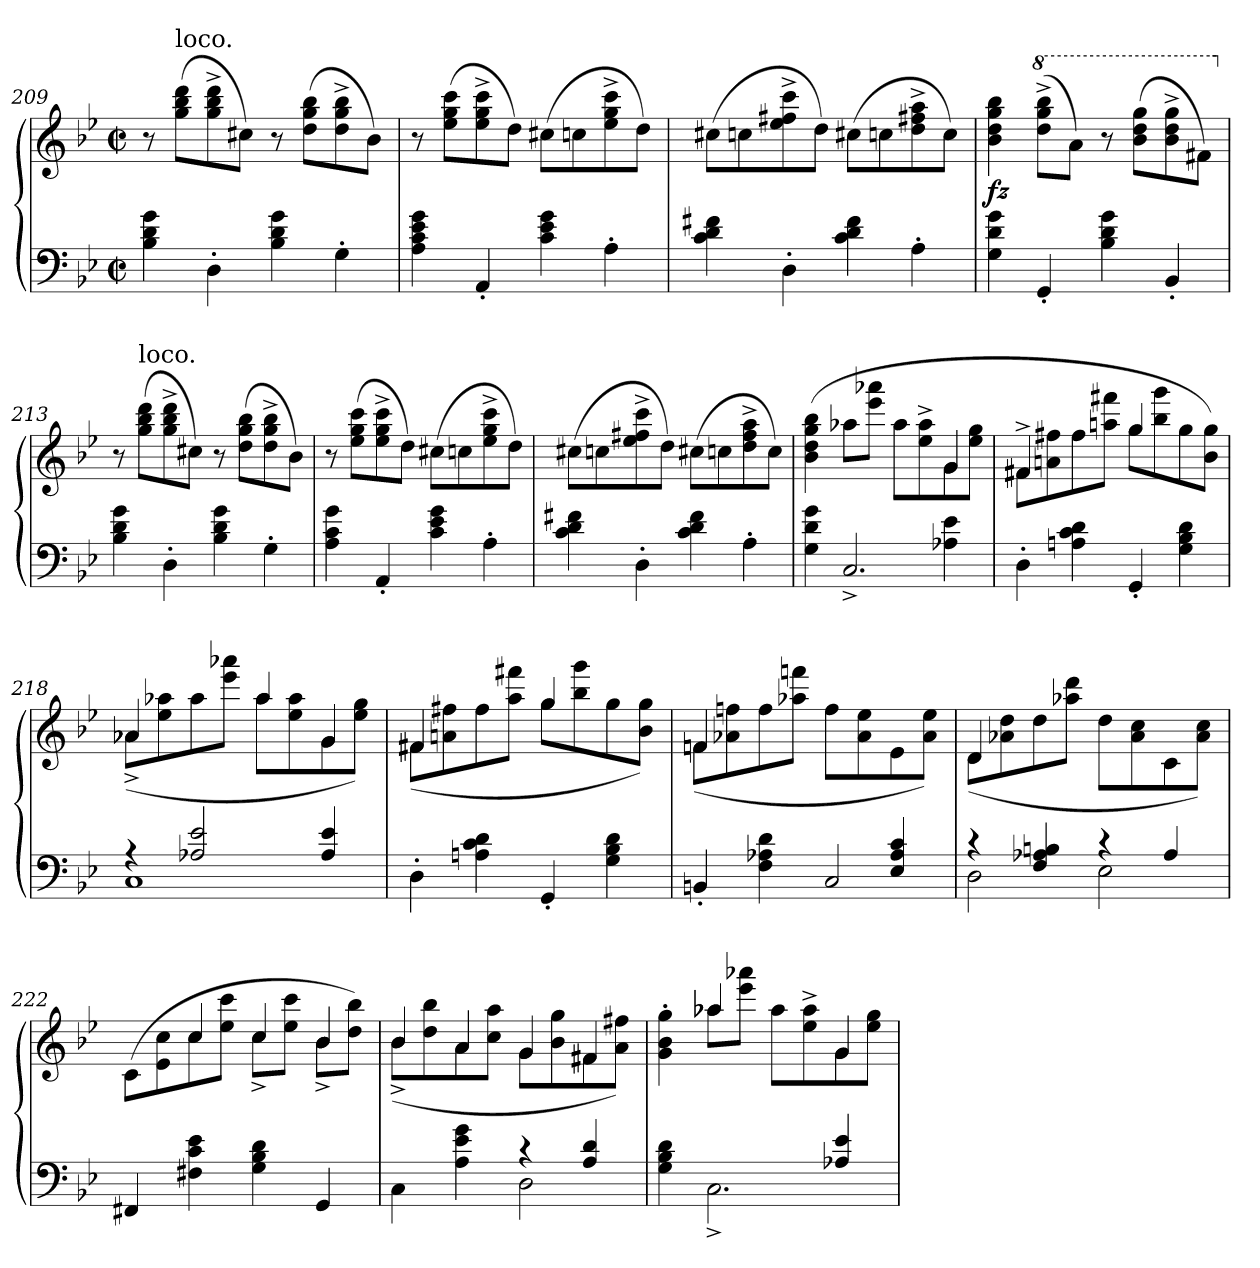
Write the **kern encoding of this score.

**kern	**kern	**dynam
*part1	*part1	*part1
*staff2	*staff1	*staff1/2
*clefF4	*clefG2	*
*k[b-e-]	*k[b-e-]	*
*g:	*g:	*
*M2/2	*M2/2	*
*met(c|)	*met(c|)	*
=209	=209	=209
4g 4d 4B-	8r	.
!	!LO:TX:a:t=loco.	!
.	(>8ddd 8bb- 8ggL	.
4D'>	8ddd^< 8bb-^< 8gg^<	.
.	8cc#XJ)	.
4g 4d 4B-	8r	.
.	(>8bb- 8gg 8ddL	.
4G'>	8bb-^< 8gg^< 8dd^<	.
.	8b-J)	.
=210	=210	=210
4g 4e- 4c 4A	8r	.
.	(>8ccc 8gg 8ee-L	.
4AA'<	8ccc^< 8gg^< 8ee-^<	.
.	8ddJ)	.
4g 4e- 4c	(>8cc#XL	.
.	8ccn	.
4A'>	8ccc^< 8gg^< 8ee-^<	.
.	8ddJ)	.
=211	=211	=211
4f#X 4d 4c	(>8cc#XL	.
.	8ccn	.
4D'>	8ccc^< 8ff#X^< 8ee-^<	.
.	8ddJ)	.
4f# 4d 4c	(>8cc#XL	.
.	8ccn	.
4A'>	8aa^< 8ff#X^< 8dd^<	.
.	8ccJ)	.
=212	=212	=212
4g 4d 4G	4bb- 4gg 4dd 4b-	fz
*	*8va	*
4GG'<	(>8bbb-^< 8ggg^< 8ddd^<L	.
.	8aaJ)	.
4g 4d 4B-	8r	.
.	(>8ggg 8ddd 8bb-L	.
4BB-'<	8ggg^< 8ddd^< 8bb-^<	.
.	8ff#XJ)	.
=213	=213	=213
*	*X8va	*
4g 4d 4B-	8r	.
!	!LO:TX:a:t=loco.	!
.	(>8ddd 8bb- 8ggL	.
4D'>	8ddd^< 8bb-^< 8gg^<	.
.	8cc#XJ)	.
4g 4d 4B-	8r	.
.	(>8bb- 8gg 8ddL	.
4G'>	8bb-^< 8gg^< 8dd^<	.
.	8b-J)	.
=214	=214	=214
4g 4c 4A	8r	.
.	(>8ccc 8gg 8ee-L	.
4AA'<	8ccc^< 8gg^< 8ee-^<	.
.	8ddJ)	.
4g 4e- 4c	(>8cc#XL	.
.	8ccn	.
4A'>	8ccc^< 8gg^< 8ee-^<	.
.	8ddJ)	.
=215	=215	=215
4f#X 4d 4c	(>8cc#XL	.
.	8ccn	.
4D'>	8ccc^< 8ff#X^< 8ee-^<	.
.	8ddJ)	.
4f# 4d 4c	(>8cc#XL	.
.	8ccn	.
4A'>	8aa^< 8ff#^< 8dd^<	.
.	8ccJ)	.
=216	=216	=216
*^	*^	*
2.ryy	4g 4d 4G	4ryy	(>4bb- 4gg 4dd 4b-	.
.	2.C^>/	4ryy	8aa-XL	.
.	.	.	8aaa-X 8eee-J	.
.	.	4ryy	8aa-L	.
.	.	.	8aa-^> 8ee-^>	.
4e-\ 4A-X\	.	4g	8g	.
.	.	.	8gg 8ee-J	.
*v	*v	*	*	*
=217	=217	=217	=217
4D'>	4f#X^	8f#XL	.
.	.	8ff#X 8an	.
4d 4c 4An	4ryy	8ff#	.
.	.	8fff#X 8aanJ	.
4GG'</	4gg	8ggL	.
.	.	8ggg 8bb-	.
4d 4B- 4G	4ryy	8gg	.
.	.	8gg 8b-J)	.
=218	=218	=218	=218
*^	*	*	*
4rA	1C	4a-X	(>8a-X^L	.
.	.	.	8aa-X 8ee-	.
2e- 2A-X	.	4ryy	8aa-	.
.	.	.	8aaa-X 8eee-J	.
.	.	4aa-/	8aa-L	.
.	.	.	8aa- 8ee-	.
4e- 4A-	.	4g	8g	.
.	.	.	8gg 8ee-J)	.
*v	*v	*	*	*
=219	=219	=219	=219
4D'	4f#X	(>8f#XL	.
.	.	8ff#X 8an	.
4d 4c 4An	4ryy	8ff#	.
.	.	8fff#X 8aaJ	.
4GG'/	4gg	8ggL	.
.	.	8ggg 8bb-	.
4d 4B- 4G	4ryy	8gg	.
.	.	8gg 8b-J)	.
=220	=220	=220	=220
*^	*	*	*
4BBn'/	2ryy	4fn	(>8fnL	.
.	.	.	8ffn 8a-X	.
4d 4A-X 4F	.	4ryy	8ff	.
.	.	.	8fffn 8aa-XJ	.
4ryy	2C/	2ryy	8ffL	.
.	.	.	8ee- 8a-	.
4c 4A- 4E-	.	.	8e-	.
.	.	.	8ee- 8a-J)	.
=221	=221	=221	=221	=221
4rc	2D	4d	(>8dL	.
.	.	.	8dd 8a-X	.
4Bn 4A-X 4F	.	4ryy	8dd	.
.	.	.	8ddd 8aa-XJ	.
4rc	2E-	2ryy	8dd\L	.
.	.	.	8cc 8a-	.
4A-	.	.	8c	.
.	.	.	8cc 8a-J)	.
*v	*v	*	*	*
=222	=222	=222	=222
4FF#X	4ryy	(>8cL	.
.	.	8cc 8e-	.
4e- 4c 4F#X	4cc	8cc	.
.	.	8ccc 8ee-J	.
4d 4B- 4G	4cc	8cc^L	.
.	.	8ccc 8ee-J	.
4GG	4b-	8b-^L	.
.	.	8bb- 8ddJ)	.
=223	=223	=223	=223
*^	*	*	*
4C\	2ryy	4b-	(>8b-^L	.
.	.	.	8bb- 8dd	.
4g 4e- 4A	.	4a	8a	.
.	.	.	8aa 8ccJ	.
4rc	2D	4g	8gL	.
.	.	.	8gg 8b-	.
4d 4A	.	4f#X	8f#X	.
.	.	.	8ff#X 8aJ)	.
=224	=224	=224	=224	=224
2.ryy	4d 4B- 4G	4ryy	4gg'> 4b-'> 4g'>	.
.	2.C^>	4aa-X	8aa-XL	.
.	.	.	8aaa-X 8eee-J	.
.	.	4ryy	8aa-L	.
.	.	.	8aa-^> 8ee-^>	.
4e- 4A-X	.	4g	8g	.
.	.	.	8gg 8ee-J	.
*v	*v	*	*	*
*	*v	*v	*
=	=	=
*-	*-	*-
